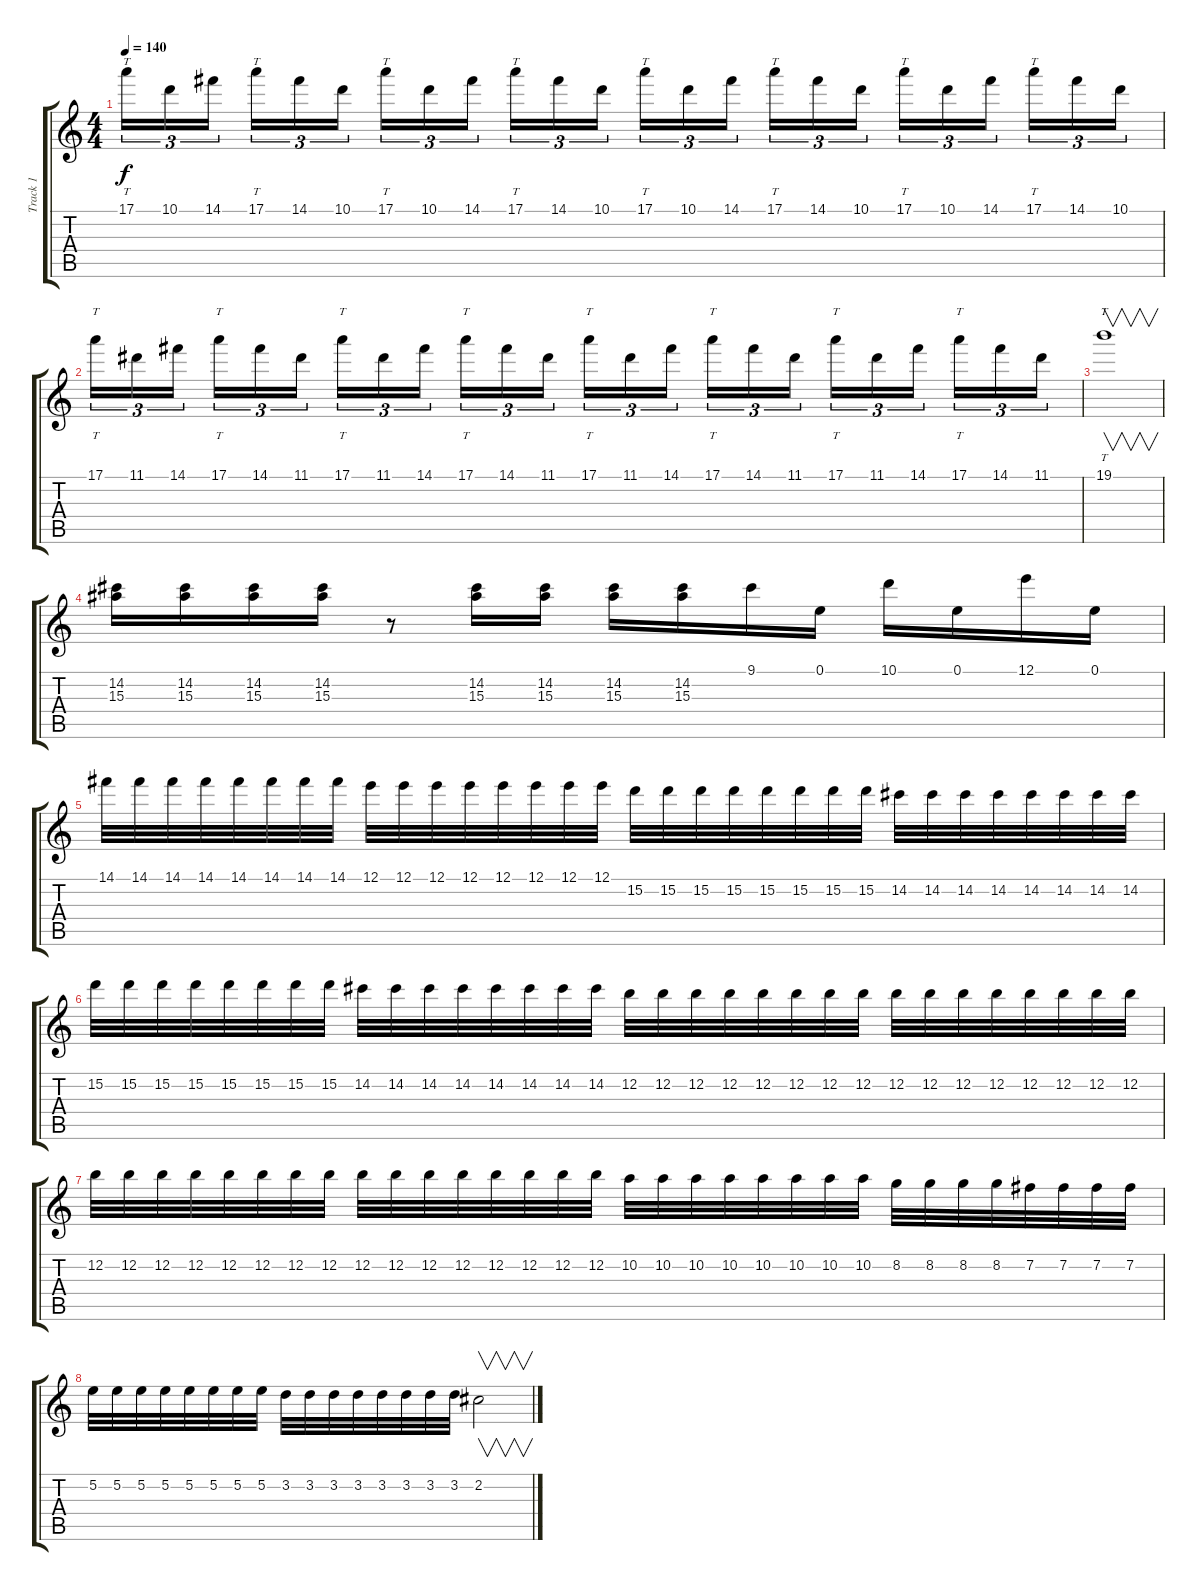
\track ("Track 1" "Track 1") {instrument overdrivenguitar}
\staff {score tabs}
\tuning (E4 B3 G3 D3 A2 E2) {hide}
\ts (4 4)
\tempo 140
\clef g2
\ks c
17.1.16{tt tu (3 2) dy f} 10.1.16{tu (3 2)} 14.1.16{tu (3 2) beam splitsecondary} 17.1.16{tt tu (3 2)} 14.1.16{tu (3 2)} 10.1.16{tu (3 2)} 17.1.16{tt tu (3 2)} 10.1.16{tu (3 2)} 14.1.16{tu (3 2) beam splitsecondary} 17.1.16{tt tu (3 2)} 14.1.16{tu (3 2)} 10.1.16{tu (3 2)} 17.1.16{tt tu (3 2)} 10.1.16{tu (3 2)} 14.1.16{tu (3 2) beam splitsecondary} 17.1.16{tt tu (3 2)} 14.1.16{tu (3 2)} 10.1.16{tu (3 2)} 17.1.16{tt tu (3 2)} 10.1.16{tu (3 2)} 14.1.16{tu (3 2) beam splitsecondary} 17.1.16{tt tu (3 2)} 14.1.16{tu (3 2)} 10.1.16{tu (3 2)} |
17.1.16{tt tu (3 2)} 11.1.16{tu (3 2)} 14.1.16{tu (3 2) beam splitsecondary} 17.1.16{tt tu (3 2)} 14.1.16{tu (3 2)} 11.1.16{tu (3 2)} 17.1.16{tt tu (3 2)} 11.1.16{tu (3 2)} 14.1.16{tu (3 2) beam splitsecondary} 17.1.16{tt tu (3 2)} 14.1.16{tu (3 2)} 11.1.16{tu (3 2)} 17.1.16{tt tu (3 2)} 11.1.16{tu (3 2)} 14.1.16{tu (3 2) beam splitsecondary} 17.1.16{tt tu (3 2)} 14.1.16{tu (3 2)} 11.1.16{tu (3 2)} 17.1.16{tt tu (3 2)} 11.1.16{tu (3 2)} 14.1.16{tu (3 2) beam splitsecondary} 17.1.16{tt tu (3 2)} 14.1.16{tu (3 2)} 11.1.16{tu (3 2)} |
19.1.1{v tt} |
(14.2 15.3).16 (14.2 15.3).16 (14.2 15.3).16 (14.2 15.3).16 r.8 (14.2 15.3).16 (14.2 15.3).16 (14.2 15.3).16 (14.2 15.3).16 9.1.16 0.1.16 10.1.16 0.1.16 12.1.16 0.1.16 |
14.1.32 14.1.32 14.1.32 14.1.32 14.1.32 14.1.32 14.1.32 14.1.32 12.1.32 12.1.32 12.1.32 12.1.32 12.1.32 12.1.32 12.1.32 12.1.32 15.2.32 15.2.32 15.2.32 15.2.32 15.2.32 15.2.32 15.2.32 15.2.32 14.2.32 14.2.32 14.2.32 14.2.32 14.2.32 14.2.32 14.2.32 14.2.32 |
15.2.32 15.2.32 15.2.32 15.2.32 15.2.32 15.2.32 15.2.32 15.2.32 14.2.32 14.2.32 14.2.32 14.2.32 14.2.32 14.2.32 14.2.32 14.2.32 12.2.32 12.2.32 12.2.32 12.2.32 12.2.32 12.2.32 12.2.32 12.2.32 12.2.32 12.2.32 12.2.32 12.2.32 12.2.32 12.2.32 12.2.32 12.2.32 |
12.2.32 12.2.32 12.2.32 12.2.32 12.2.32 12.2.32 12.2.32 12.2.32 12.2.32 12.2.32 12.2.32 12.2.32 12.2.32 12.2.32 12.2.32 12.2.32 10.2.32 10.2.32 10.2.32 10.2.32 10.2.32 10.2.32 10.2.32 10.2.32 8.2.32 8.2.32 8.2.32 8.2.32 7.2.32 7.2.32 7.2.32 7.2.32 |
5.2.32 5.2.32 5.2.32 5.2.32 5.2.32 5.2.32 5.2.32 5.2.32 3.2.32 3.2.32 3.2.32 3.2.32 3.2.32 3.2.32 3.2.32 3.2.32 2.2.2{v}
